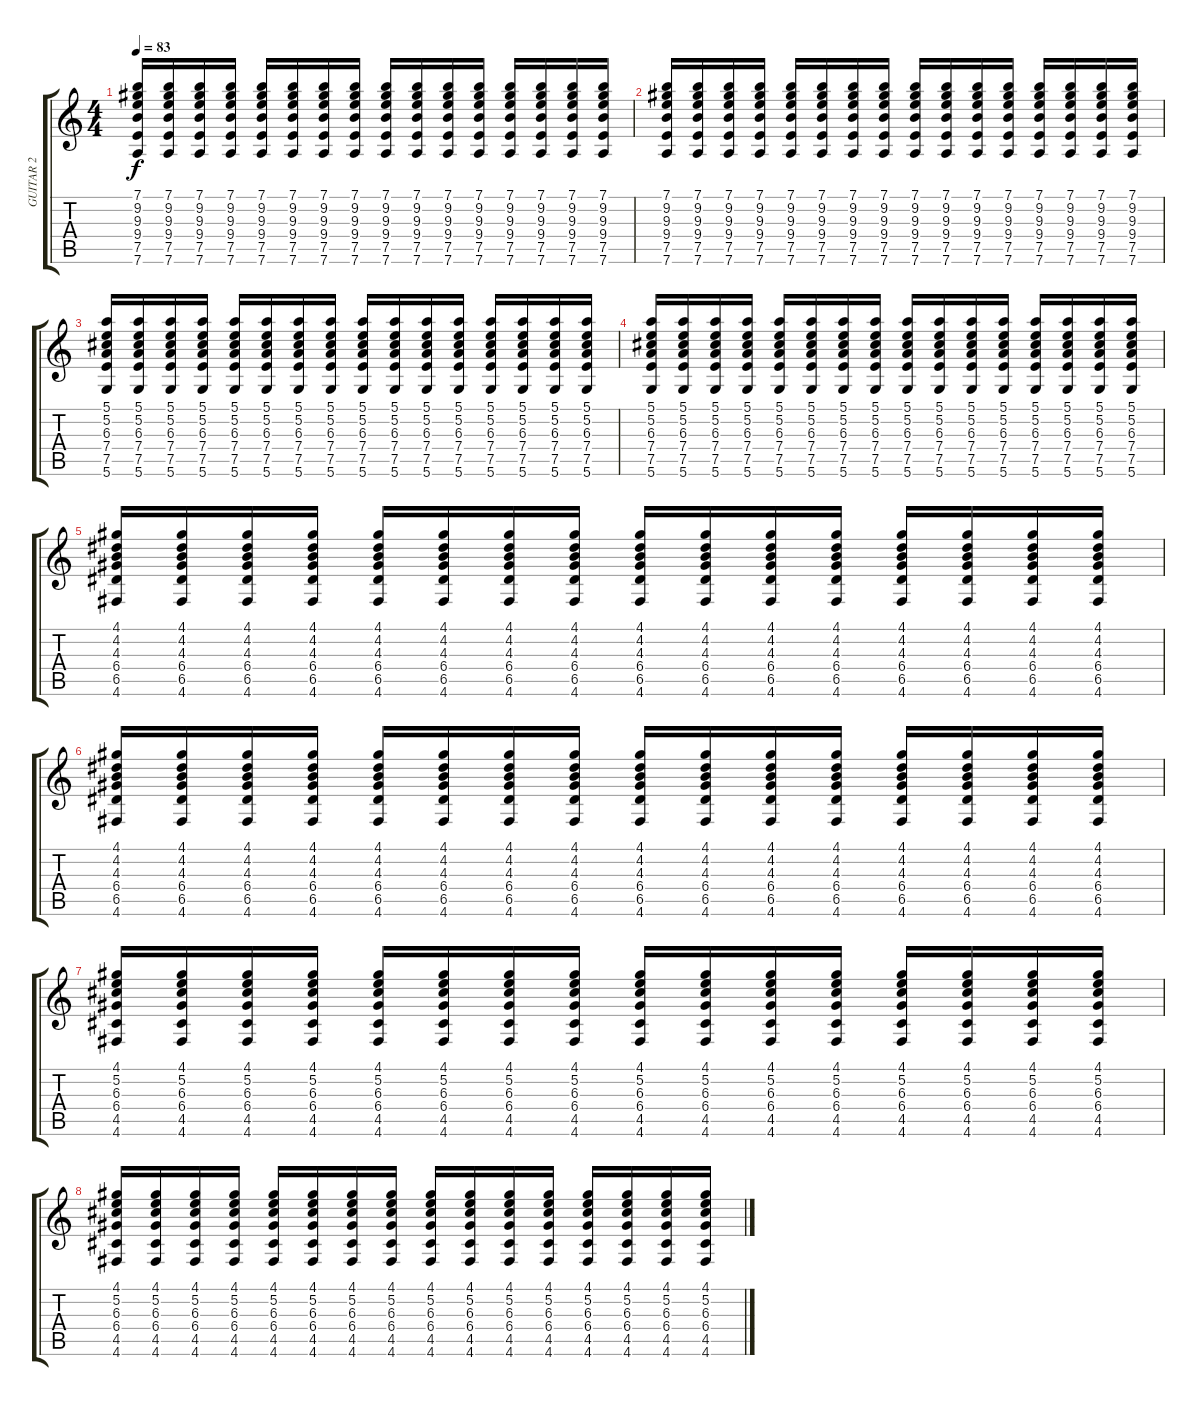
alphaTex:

\track ("GUITAR 2" "GUITAR 2") {instrument distortionguitar}
\staff {score tabs}
\tuning (E4 B3 G3 D3 A2 D2) {hide}
\ts (4 4)
\tempo 83
\clef g2
\ks c
(7.1 9.2 9.3 9.4 7.5 7.6).16{dy f volume 7} (7.1 9.2 9.3 9.4 7.5 7.6).16 (7.1 9.2 9.3 9.4 7.5 7.6).16 (7.1 9.2 9.3 9.4 7.5 7.6).16 (7.1 9.2 9.3 9.4 7.5 7.6).16 (7.1 9.2 9.3 9.4 7.5 7.6).16 (7.1 9.2 9.3 9.4 7.5 7.6).16 (7.1 9.2 9.3 9.4 7.5 7.6).16 (7.1 9.2 9.3 9.4 7.5 7.6).16 (7.1 9.2 9.3 9.4 7.5 7.6).16 (7.1 9.2 9.3 9.4 7.5 7.6).16 (7.1 9.2 9.3 9.4 7.5 7.6).16 (7.1 9.2 9.3 9.4 7.5 7.6).16 (7.1 9.2 9.3 9.4 7.5 7.6).16 (7.1 9.2 9.3 9.4 7.5 7.6).16 (7.1 9.2 9.3 9.4 7.5 7.6).16 |
(7.1 9.2 9.3 9.4 7.5 7.6).16 (7.1 9.2 9.3 9.4 7.5 7.6).16 (7.1 9.2 9.3 9.4 7.5 7.6).16 (7.1 9.2 9.3 9.4 7.5 7.6).16 (7.1 9.2 9.3 9.4 7.5 7.6).16 (7.1 9.2 9.3 9.4 7.5 7.6).16 (7.1 9.2 9.3 9.4 7.5 7.6).16 (7.1 9.2 9.3 9.4 7.5 7.6).16 (7.1 9.2 9.3 9.4 7.5 7.6).16 (7.1 9.2 9.3 9.4 7.5 7.6).16 (7.1 9.2 9.3 9.4 7.5 7.6).16 (7.1 9.2 9.3 9.4 7.5 7.6).16 (7.1 9.2 9.3 9.4 7.5 7.6).16 (7.1 9.2 9.3 9.4 7.5 7.6).16 (7.1 9.2 9.3 9.4 7.5 7.6).16 (7.1 9.2 9.3 9.4 7.5 7.6).16 |
(5.1 5.2 6.3 7.4 7.5 5.6).16{volume 9} (5.1 5.2 6.3 7.4 7.5 5.6).16 (5.1 5.2 6.3 7.4 7.5 5.6).16 (5.1 5.2 6.3 7.4 7.5 5.6).16 (5.1 5.2 6.3 7.4 7.5 5.6).16 (5.1 5.2 6.3 7.4 7.5 5.6).16 (5.1 5.2 6.3 7.4 7.5 5.6).16 (5.1 5.2 6.3 7.4 7.5 5.6).16 (5.1 5.2 6.3 7.4 7.5 5.6).16 (5.1 5.2 6.3 7.4 7.5 5.6).16 (5.1 5.2 6.3 7.4 7.5 5.6).16 (5.1 5.2 6.3 7.4 7.5 5.6).16 (5.1 5.2 6.3 7.4 7.5 5.6).16 (5.1 5.2 6.3 7.4 7.5 5.6).16 (5.1 5.2 6.3 7.4 7.5 5.6).16 (5.1 5.2 6.3 7.4 7.5 5.6).16 |
(5.1 5.2 6.3 7.4 7.5 5.6).16 (5.1 5.2 6.3 7.4 7.5 5.6).16 (5.1 5.2 6.3 7.4 7.5 5.6).16 (5.1 5.2 6.3 7.4 7.5 5.6).16 (5.1 5.2 6.3 7.4 7.5 5.6).16 (5.1 5.2 6.3 7.4 7.5 5.6).16 (5.1 5.2 6.3 7.4 7.5 5.6).16 (5.1 5.2 6.3 7.4 7.5 5.6).16 (5.1 5.2 6.3 7.4 7.5 5.6).16 (5.1 5.2 6.3 7.4 7.5 5.6).16 (5.1 5.2 6.3 7.4 7.5 5.6).16 (5.1 5.2 6.3 7.4 7.5 5.6).16 (5.1 5.2 6.3 7.4 7.5 5.6).16 (5.1 5.2 6.3 7.4 7.5 5.6).16 (5.1 5.2 6.3 7.4 7.5 5.6).16 (5.1 5.2 6.3 7.4 7.5 5.6).16 |
(4.1 4.2 4.3 6.4 6.5 4.6).16 (4.1 4.2 4.3 6.4 6.5 4.6).16 (4.1 4.2 4.3 6.4 6.5 4.6).16 (4.1 4.2 4.3 6.4 6.5 4.6).16 (4.1 4.2 4.3 6.4 6.5 4.6).16 (4.1 4.2 4.3 6.4 6.5 4.6).16 (4.1 4.2 4.3 6.4 6.5 4.6).16 (4.1 4.2 4.3 6.4 6.5 4.6).16 (4.1 4.2 4.3 6.4 6.5 4.6).16 (4.1 4.2 4.3 6.4 6.5 4.6).16 (4.1 4.2 4.3 6.4 6.5 4.6).16 (4.1 4.2 4.3 6.4 6.5 4.6).16 (4.1 4.2 4.3 6.4 6.5 4.6).16 (4.1 4.2 4.3 6.4 6.5 4.6).16 (4.1 4.2 4.3 6.4 6.5 4.6).16 (4.1 4.2 4.3 6.4 6.5 4.6).16 |
(4.1 4.2 4.3 6.4 6.5 4.6).16 (4.1 4.2 4.3 6.4 6.5 4.6).16 (4.1 4.2 4.3 6.4 6.5 4.6).16 (4.1 4.2 4.3 6.4 6.5 4.6).16 (4.1 4.2 4.3 6.4 6.5 4.6).16 (4.1 4.2 4.3 6.4 6.5 4.6).16 (4.1 4.2 4.3 6.4 6.5 4.6).16 (4.1 4.2 4.3 6.4 6.5 4.6).16 (4.1 4.2 4.3 6.4 6.5 4.6).16 (4.1 4.2 4.3 6.4 6.5 4.6).16 (4.1 4.2 4.3 6.4 6.5 4.6).16 (4.1 4.2 4.3 6.4 6.5 4.6).16 (4.1 4.2 4.3 6.4 6.5 4.6).16 (4.1 4.2 4.3 6.4 6.5 4.6).16 (4.1 4.2 4.3 6.4 6.5 4.6).16 (4.1 4.2 4.3 6.4 6.5 4.6).16 |
(4.1 5.2 6.3 6.4 4.5 4.6).16 (4.1 5.2 6.3 6.4 4.5 4.6).16 (4.1 5.2 6.3 6.4 4.5 4.6).16 (4.1 5.2 6.3 6.4 4.5 4.6).16 (4.1 5.2 6.3 6.4 4.5 4.6).16 (4.1 5.2 6.3 6.4 4.5 4.6).16 (4.1 5.2 6.3 6.4 4.5 4.6).16 (4.1 5.2 6.3 6.4 4.5 4.6).16 (4.1 5.2 6.3 6.4 4.5 4.6).16 (4.1 5.2 6.3 6.4 4.5 4.6).16 (4.1 5.2 6.3 6.4 4.5 4.6).16 (4.1 5.2 6.3 6.4 4.5 4.6).16 (4.1 5.2 6.3 6.4 4.5 4.6).16 (4.1 5.2 6.3 6.4 4.5 4.6).16 (4.1 5.2 6.3 6.4 4.5 4.6).16 (4.1 5.2 6.3 6.4 4.5 4.6).16 |
(4.1 5.2 6.3 6.4 4.5 4.6).16 (4.1 5.2 6.3 6.4 4.5 4.6).16 (4.1 5.2 6.3 6.4 4.5 4.6).16 (4.1 5.2 6.3 6.4 4.5 4.6).16 (4.1 5.2 6.3 6.4 4.5 4.6).16 (4.1 5.2 6.3 6.4 4.5 4.6).16 (4.1 5.2 6.3 6.4 4.5 4.6).16 (4.1 5.2 6.3 6.4 4.5 4.6).16 (4.1 5.2 6.3 6.4 4.5 4.6).16 (4.1 5.2 6.3 6.4 4.5 4.6).16 (4.1 5.2 6.3 6.4 4.5 4.6).16 (4.1 5.2 6.3 6.4 4.5 4.6).16 (4.1 5.2 6.3 6.4 4.5 4.6).16 (4.1 5.2 6.3 6.4 4.5 4.6).16 (4.1 5.2 6.3 6.4 4.5 4.6).16 (4.1 5.2 6.3 6.4 4.5 4.6).16
